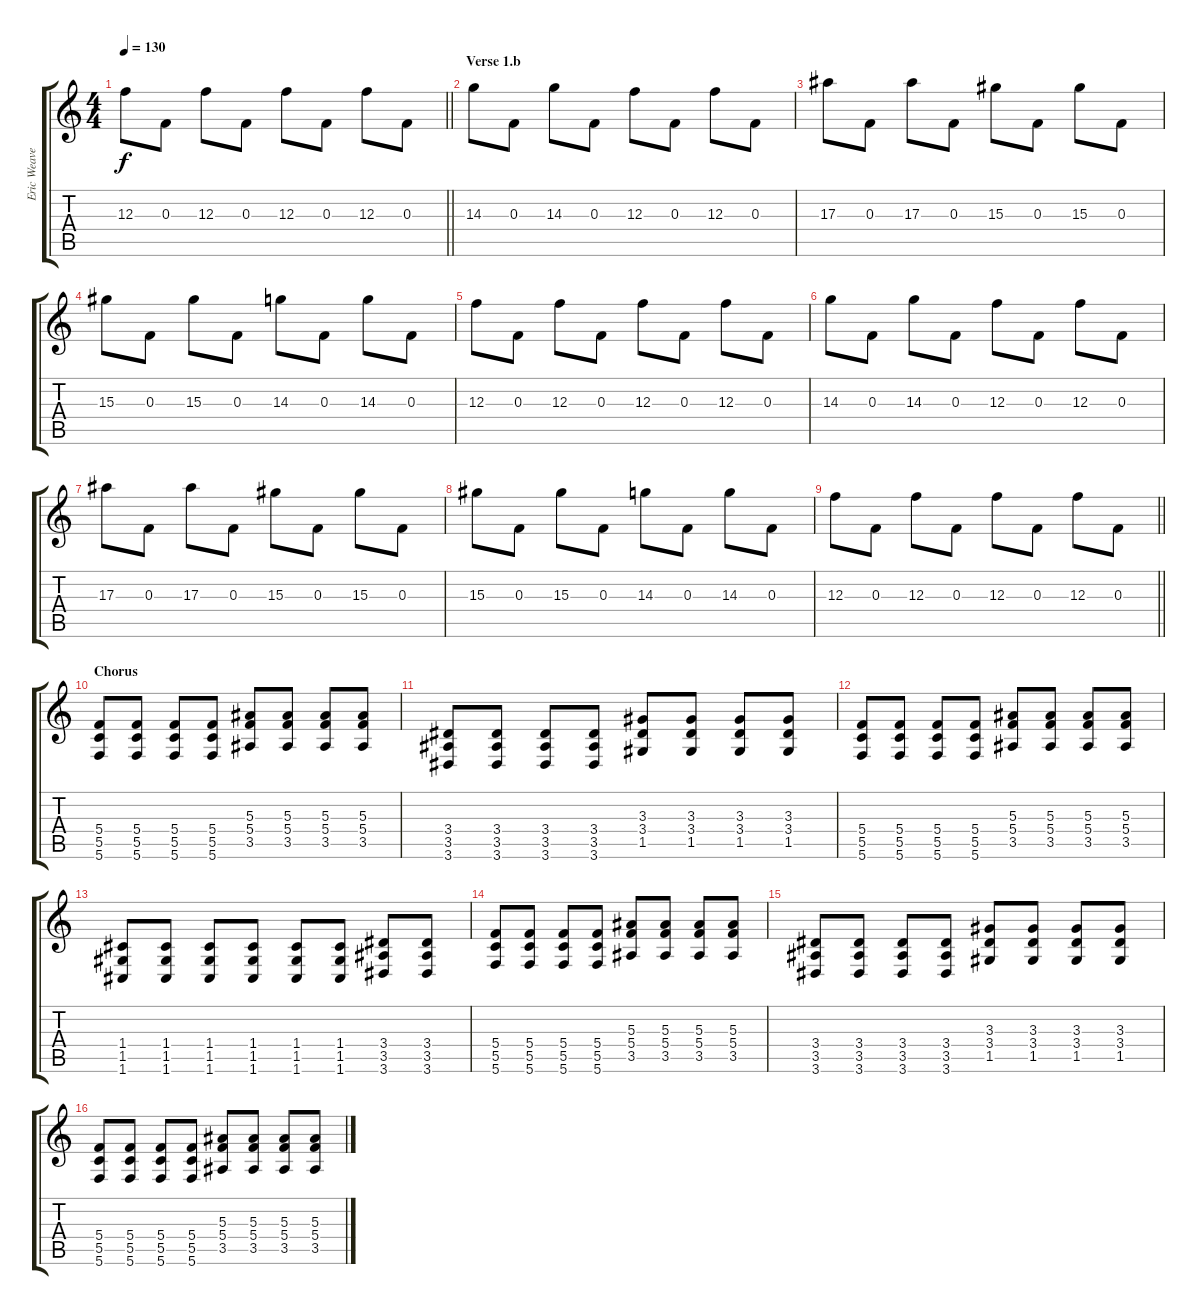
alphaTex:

\track ("Eric Weaver - Guitar Lead" "Eric Weave") {instrument overdrivenguitar}
\staff {score tabs}
\tuning (D4 A3 F3 C3 G2 C2) {hide}
\ts (4 4)
\tempo 130
\clef g2
\barLineRight lightlight
\ks c
12.3.8{dy f} 0.3.8 12.3.8 0.3.8 12.3.8 0.3.8 12.3.8 0.3.8 |
\section ("" "Verse 1.b")
14.3.8 0.3.8 14.3.8 0.3.8 12.3.8 0.3.8 12.3.8 0.3.8 |
17.3.8 0.3.8 17.3.8 0.3.8 15.3.8 0.3.8 15.3.8 0.3.8 |
15.3.8 0.3.8 15.3.8 0.3.8 14.3.8 0.3.8 14.3.8 0.3.8 |
12.3.8 0.3.8 12.3.8 0.3.8 12.3.8 0.3.8 12.3.8 0.3.8 |
14.3.8 0.3.8 14.3.8 0.3.8 12.3.8 0.3.8 12.3.8 0.3.8 |
17.3.8 0.3.8 17.3.8 0.3.8 15.3.8 0.3.8 15.3.8 0.3.8 |
15.3.8 0.3.8 15.3.8 0.3.8 14.3.8 0.3.8 14.3.8 0.3.8 |
\barLineRight lightlight
12.3.8 0.3.8 12.3.8 0.3.8 12.3.8 0.3.8 12.3.8 0.3.8 |
\section ("" "Chorus")
(5.4 5.5 5.6).8 (5.4 5.5 5.6).8 (5.4 5.5 5.6).8 (5.4 5.5 5.6).8 (5.3 5.4 3.5).8 (5.3 5.4 3.5).8 (5.3 5.4 3.5).8 (5.3 5.4 3.5).8 |
(3.4 3.5 3.6).8 (3.4 3.5 3.6).8 (3.4 3.5 3.6).8 (3.4 3.5 3.6).8 (3.3 3.4 1.5).8 (3.3 3.4 1.5).8 (3.3 3.4 1.5).8 (3.3 3.4 1.5).8 |
(5.4 5.5 5.6).8 (5.4 5.5 5.6).8 (5.4 5.5 5.6).8 (5.4 5.5 5.6).8 (5.3 5.4 3.5).8 (5.3 5.4 3.5).8 (5.3 5.4 3.5).8 (5.3 5.4 3.5).8 |
(1.4 1.5 1.6).8 (1.4 1.5 1.6).8 (1.4 1.5 1.6).8 (1.4 1.5 1.6).8 (1.4 1.5 1.6).8 (1.4 1.5 1.6).8 (3.4 3.5 3.6).8 (3.4 3.5 3.6).8 |
(5.4 5.5 5.6).8 (5.4 5.5 5.6).8 (5.4 5.5 5.6).8 (5.4 5.5 5.6).8 (5.3 5.4 3.5).8 (5.3 5.4 3.5).8 (5.3 5.4 3.5).8 (5.3 5.4 3.5).8 |
(3.4 3.5 3.6).8 (3.4 3.5 3.6).8 (3.4 3.5 3.6).8 (3.4 3.5 3.6).8 (3.3 3.4 1.5).8 (3.3 3.4 1.5).8 (3.3 3.4 1.5).8 (3.3 3.4 1.5).8 |
(5.4 5.5 5.6).8 (5.4 5.5 5.6).8 (5.4 5.5 5.6).8 (5.4 5.5 5.6).8 (5.3 5.4 3.5).8 (5.3 5.4 3.5).8 (5.3 5.4 3.5).8 (5.3 5.4 3.5).8
